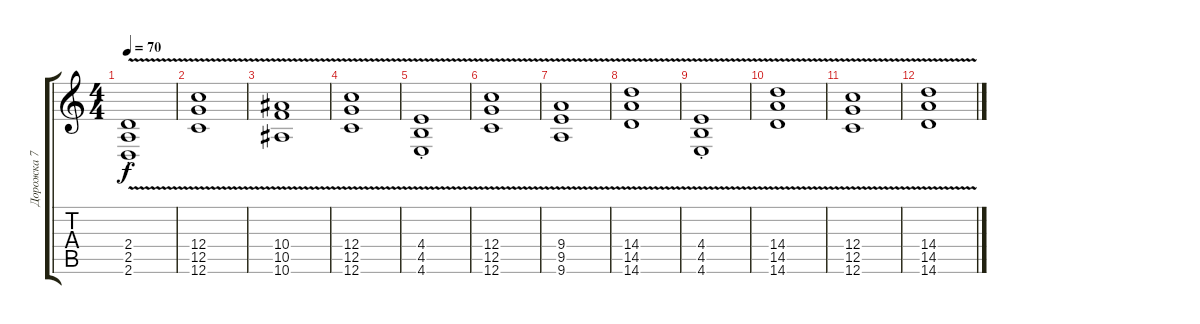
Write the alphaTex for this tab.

\track ("Дорожка 7" "Дорожка 7") {instrument acousticguitarnylon}
\staff {score tabs}
\tuning (D4 A3 F3 C3 G2 C2) {hide}
\ts (4 4)
\tempo 70
\clef g2
\ks c
(2.4{v} 2.5{v st} 2.6{v}).1{dy f balance 5} |
(12.4{v} 12.5{v} 12.6{v}).1{balance 11} |
(10.4{v} 10.5{v} 10.6{v}).1{balance 5} |
(12.4{v} 12.5{v} 12.6{v}).1{balance 11} |
(4.4{v} 4.5{v st} 4.6{v}).1{volume 16 instrument overdrivenguitar} |
(12.4{v} 12.5{v} 12.6{v}).1 |
(9.4{v} 9.5{v} 9.6{v}).1 |
(14.4{v} 14.5{v} 14.6{v}).1 |
(4.4{v} 4.5{v st} 4.6{v}).1 |
(14.4{v} 14.5{v} 14.6{v}).1 |
(12.4{v} 12.5{v} 12.6{v}).1 |
(14.4{v} 14.5{v} 14.6{v}).1
